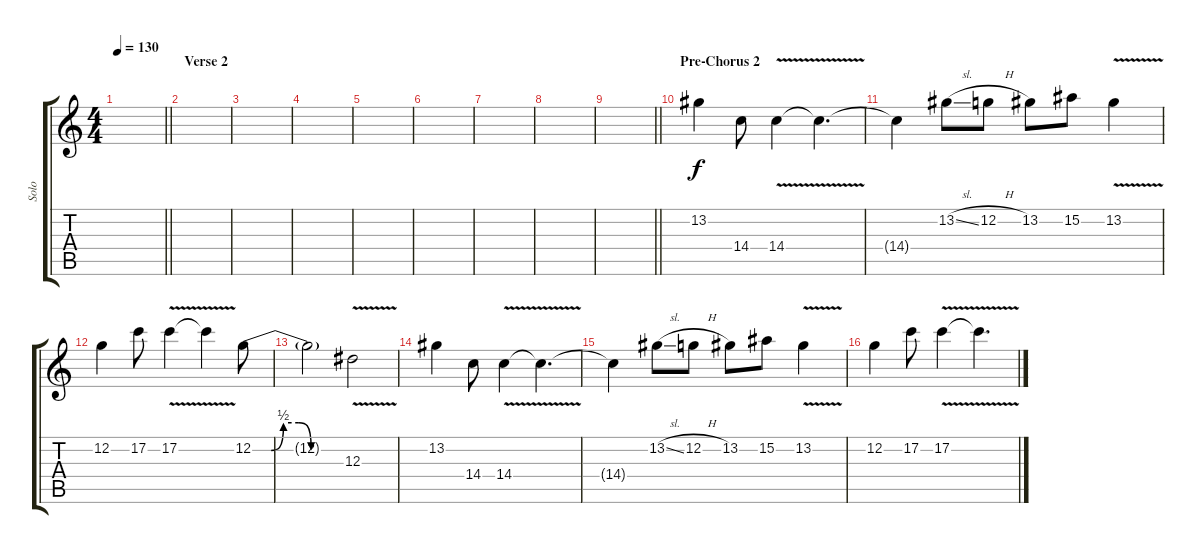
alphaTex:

\track ("Solo" "Solo") {instrument distortionguitar}
\staff {score tabs}
\tuning (C4 G3 Eb3 Bb2 F2 C2) {hide}
\ts (4 4)
\tempo 130
\clef g2
\barLineRight lightlight
\ks c
|
\section ("" "Verse 2")
|
|
|
|
|
|
|
\barLineRight lightlight
|
\section ("" "Pre-Chorus 2")
13.2.4 14.4.8 14.4{v}.4 14.4{t}.4{d} |
14.4{t}.4 13.2{sl}.8 12.2{h}.8 13.2.8 15.2.8 13.2{v}.4 |
12.2.4 17.2.8 17.2{v}.4 17.2{v t}.4 12.2{be (custom 0 0 12 0 20 2 30 2 38 0 60 0)}.8 |
12.2{t}.2 12.3{v}.2 |
13.2.4 14.4.8 14.4{v}.4 14.4{t}.4{d} |
14.4{t}.4 13.2{sl}.8 12.2{h}.8 13.2.8 15.2.8 13.2{v}.4 |
12.2.4 17.2.8 17.2{v}.4 17.2{v t}.4{d}
